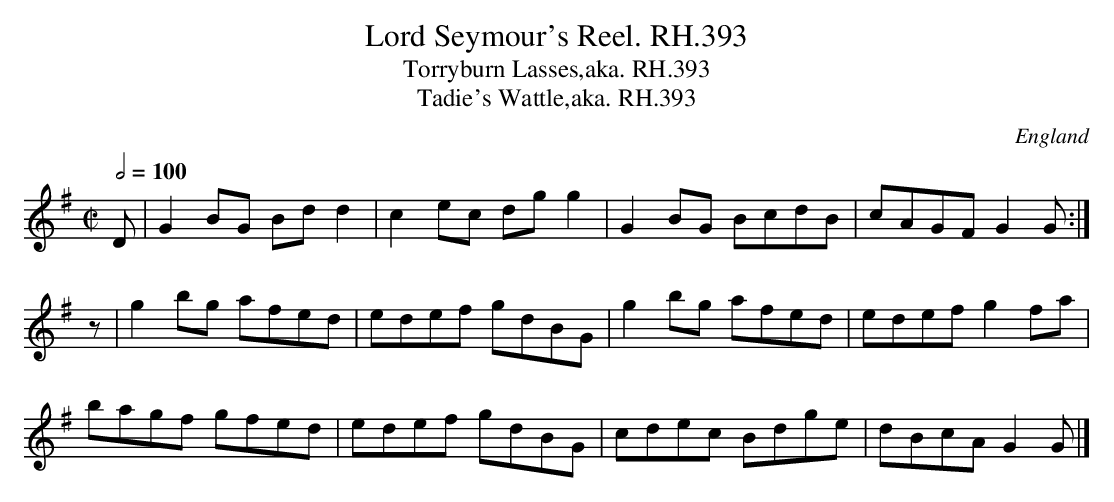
X:1
T:Lord Seymour's Reel. RH.393
T:Torryburn Lasses,aka. RH.393
T:Tadie's Wattle,aka. RH.393
L:1/8
M:C|
O:England
Q:1/2=100
K:G
D|G2BG Bdd2|c2ec dgg2|\
G2BG BcdB|cAGF G2G:|!
z|g2bg afed|edef gdBG|\
g2bg afed|edef g2fa|!
bagf gfed|edef gdBG|\
cdec Bdge|dBcA G2G|]
